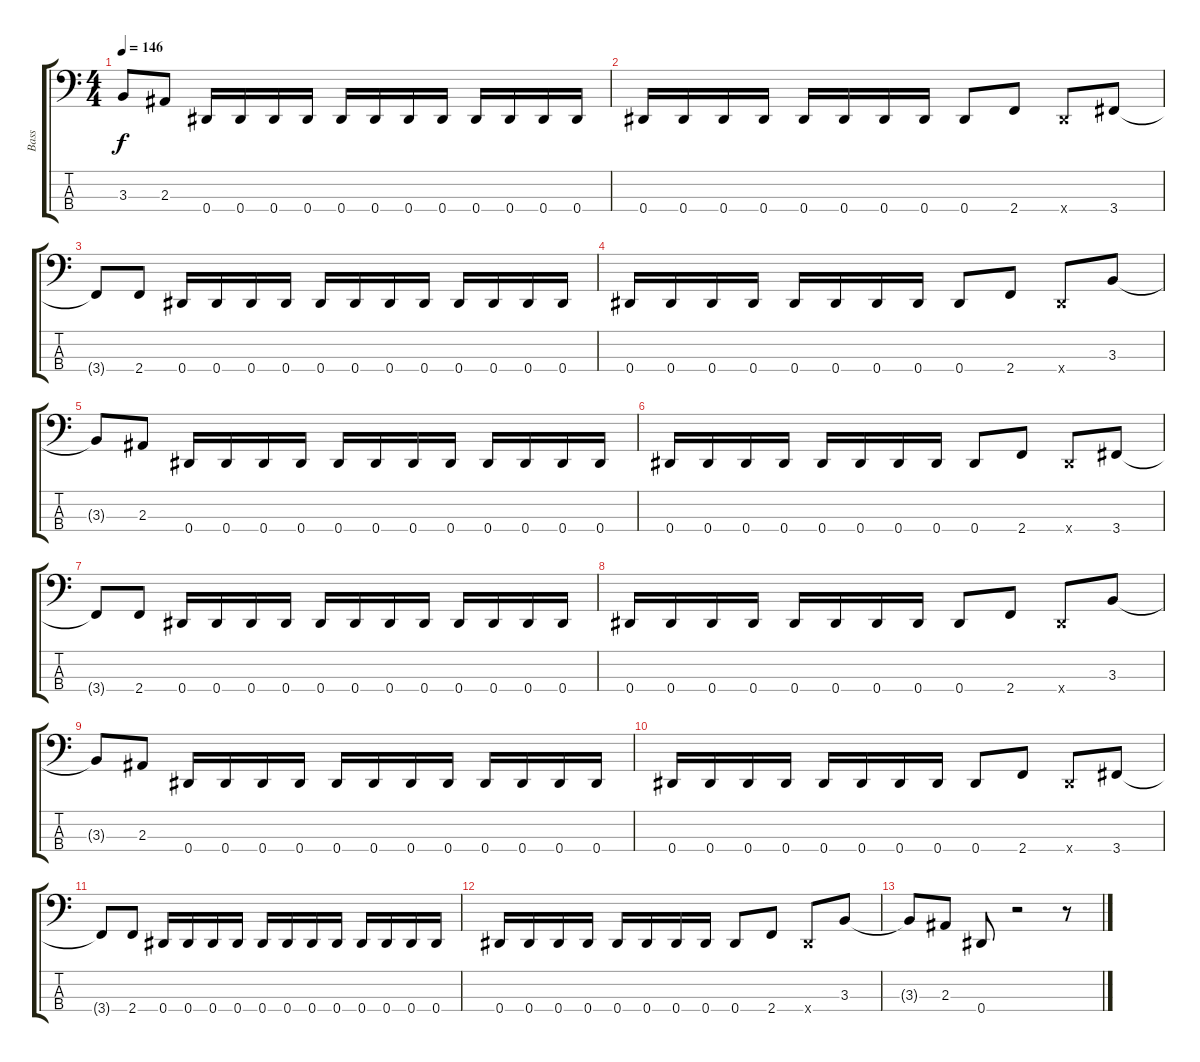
\track ("Bass" "Bass") {instrument electricbassfinger}
\staff {score tabs}
\tuning (Gb2 Db2 Ab1 Eb1) {hide}
\ts (4 4)
\tempo 146
\clef f4
\ks c
3.3{t}.8{dy f} 2.3.8 0.4.16 0.4.16 0.4.16 0.4.16 0.4.16 0.4.16 0.4.16 0.4.16 0.4.16 0.4.16 0.4.16 0.4.16 |
0.4.16 0.4.16 0.4.16 0.4.16 0.4.16 0.4.16 0.4.16 0.4.16 0.4.8 2.4.8 0.4{x}.8 3.4.8 |
3.4{t}.8 2.4.8 0.4.16 0.4.16 0.4.16 0.4.16 0.4.16 0.4.16 0.4.16 0.4.16 0.4.16 0.4.16 0.4.16 0.4.16 |
0.4.16 0.4.16 0.4.16 0.4.16 0.4.16 0.4.16 0.4.16 0.4.16 0.4.8 2.4.8 0.4{x}.8 3.3.8 |
3.3{t}.8 2.3.8 0.4.16 0.4.16 0.4.16 0.4.16 0.4.16 0.4.16 0.4.16 0.4.16 0.4.16 0.4.16 0.4.16 0.4.16 |
0.4.16 0.4.16 0.4.16 0.4.16 0.4.16 0.4.16 0.4.16 0.4.16 0.4.8 2.4.8 0.4{x}.8 3.4.8 |
3.4{t}.8 2.4.8 0.4.16 0.4.16 0.4.16 0.4.16 0.4.16 0.4.16 0.4.16 0.4.16 0.4.16 0.4.16 0.4.16 0.4.16 |
0.4.16 0.4.16 0.4.16 0.4.16 0.4.16 0.4.16 0.4.16 0.4.16 0.4.8 2.4.8 0.4{x}.8 3.3.8 |
3.3{t}.8 2.3.8 0.4.16 0.4.16 0.4.16 0.4.16 0.4.16 0.4.16 0.4.16 0.4.16 0.4.16 0.4.16 0.4.16 0.4.16 |
0.4.16 0.4.16 0.4.16 0.4.16 0.4.16 0.4.16 0.4.16 0.4.16 0.4.8 2.4.8 0.4{x}.8 3.4.8 |
3.4{t}.8 2.4.8 0.4.16 0.4.16 0.4.16 0.4.16 0.4.16 0.4.16 0.4.16 0.4.16 0.4.16 0.4.16 0.4.16 0.4.16 |
0.4.16 0.4.16 0.4.16 0.4.16 0.4.16 0.4.16 0.4.16 0.4.16 0.4.8 2.4.8 0.4{x}.8 3.3.8 |
3.3{t}.8 2.3.8 0.4.8 r.2 r.8
